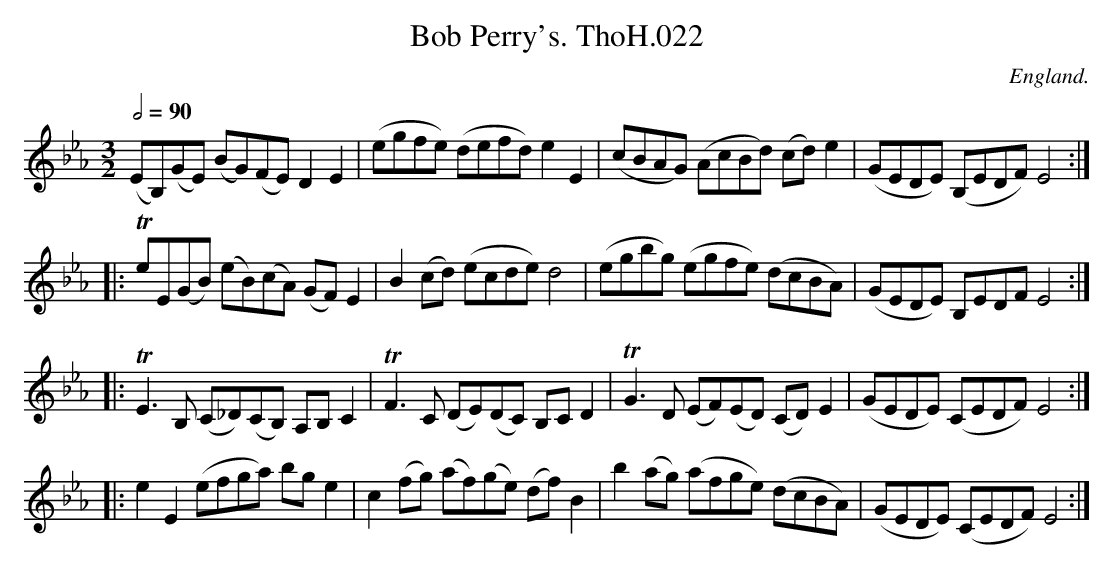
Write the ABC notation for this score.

X:1
T:Bob Perry's. ThoH.022
Q:1/2=90
M:3/2
L:1/8
O:England.
K:Eb
(EB,)(GE) (BG)(FE)D2E2|(egfe) (defd)e2E2|(cBAG) (AcBd) (cd)e2|(GEDE) (B,EDF)E4:|
|:TeE(GB) (eB)(cA) (GF)E2|B2(cd) (ecde)d4|(egbg) (egfe) (dcBA)|(GEDE) B,EDFE4:|
|:TE3B, (C_D)(CB,) A,B,C2|TF3C (DE)(DC) B,CD2|TG3D (EF)(ED) (CD)E2|(GEDE) (CEDF)E4:|
|:e2E2(efga) bge2|c2(fg) (af)(ge) (df)B2|b2(ag) (afge) (dcBA)|(GEDE) (CEDF)E4:|
